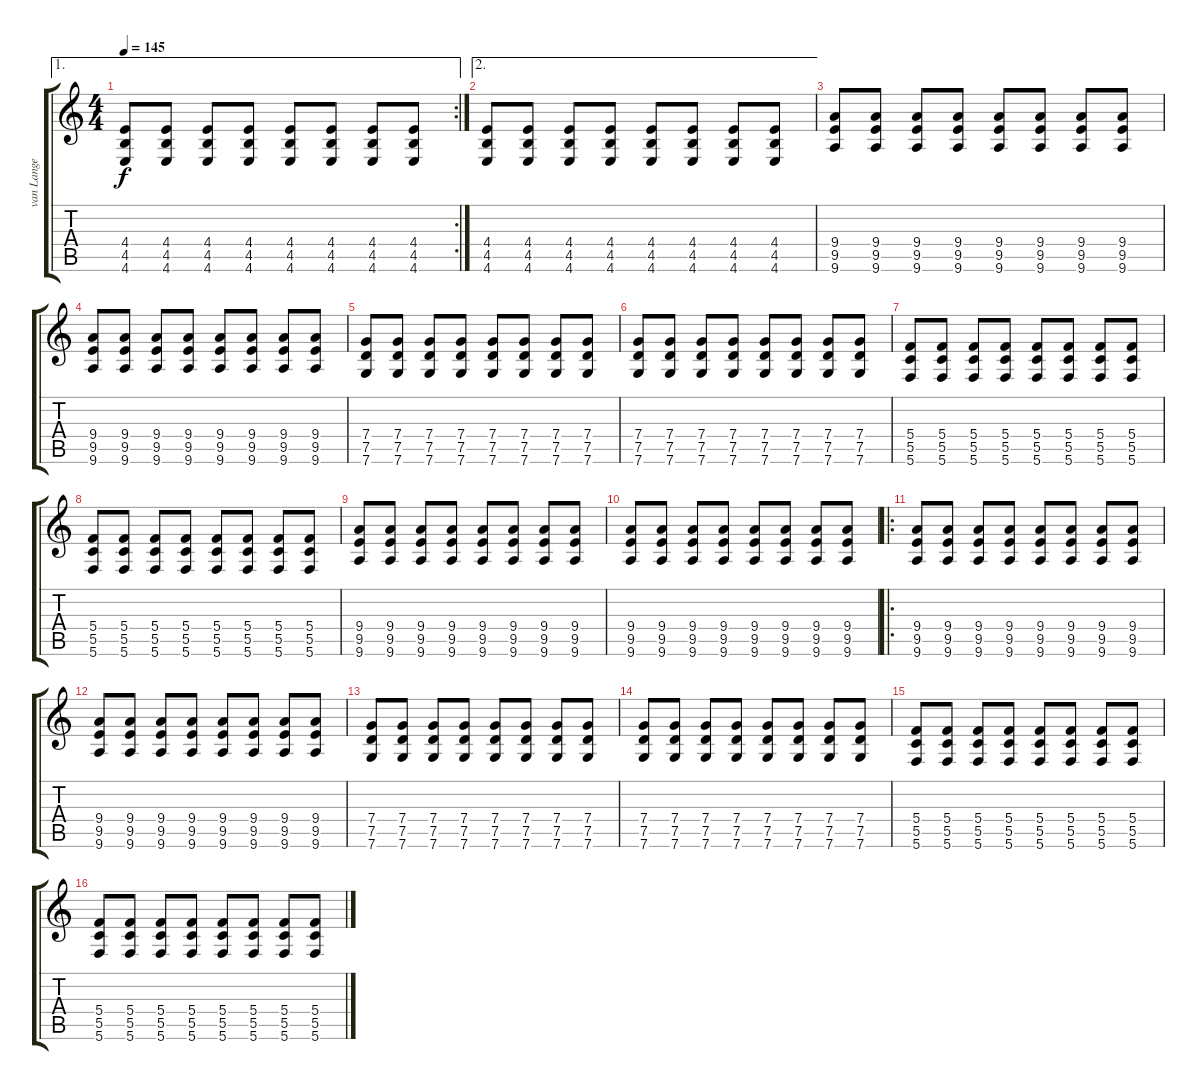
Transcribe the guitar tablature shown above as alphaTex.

\track ("van Lange (Gitarre)" "van Lange ") {instrument distortionguitar}
\staff {score tabs}
\tuning (D4 A3 F3 C3 G2 C2) {hide}
\ae 1
\rc 2
\ts (4 4)
\tempo 145
\clef g2
\ks c
(4.4 4.5 4.6).8{dy f} (4.4 4.5 4.6).8 (4.4 4.5 4.6).8 (4.4 4.5 4.6).8 (4.4 4.5 4.6).8 (4.4 4.5 4.6).8 (4.4 4.5 4.6).8 (4.4 4.5 4.6).8 |
\ae 2
(4.4 4.5 4.6).8 (4.4 4.5 4.6).8 (4.4 4.5 4.6).8 (4.4 4.5 4.6).8 (4.4 4.5 4.6).8 (4.4 4.5 4.6).8 (4.4 4.5 4.6).8 (4.4 4.5 4.6).8 |
(9.4 9.5 9.6).8 (9.4 9.5 9.6).8 (9.4 9.5 9.6).8 (9.4 9.5 9.6).8 (9.4 9.5 9.6).8 (9.4 9.5 9.6).8 (9.4 9.5 9.6).8 (9.4 9.5 9.6).8 |
(9.4 9.5 9.6).8 (9.4 9.5 9.6).8 (9.4 9.5 9.6).8 (9.4 9.5 9.6).8 (9.4 9.5 9.6).8 (9.4 9.5 9.6).8 (9.4 9.5 9.6).8 (9.4 9.5 9.6).8 |
(7.4 7.5 7.6).8 (7.4 7.5 7.6).8 (7.4 7.5 7.6).8 (7.4 7.5 7.6).8 (7.4 7.5 7.6).8 (7.4 7.5 7.6).8 (7.4 7.5 7.6).8 (7.4 7.5 7.6).8 |
(7.4 7.5 7.6).8 (7.4 7.5 7.6).8 (7.4 7.5 7.6).8 (7.4 7.5 7.6).8 (7.4 7.5 7.6).8 (7.4 7.5 7.6).8 (7.4 7.5 7.6).8 (7.4 7.5 7.6).8 |
(5.4 5.5 5.6).8 (5.4 5.5 5.6).8 (5.4 5.5 5.6).8 (5.4 5.5 5.6).8 (5.4 5.5 5.6).8 (5.4 5.5 5.6).8 (5.4 5.5 5.6).8 (5.4 5.5 5.6).8 |
(5.4 5.5 5.6).8 (5.4 5.5 5.6).8 (5.4 5.5 5.6).8 (5.4 5.5 5.6).8 (5.4 5.5 5.6).8 (5.4 5.5 5.6).8 (5.4 5.5 5.6).8 (5.4 5.5 5.6).8 |
(9.4 9.5 9.6).8 (9.4 9.5 9.6).8 (9.4 9.5 9.6).8 (9.4 9.5 9.6).8 (9.4 9.5 9.6).8 (9.4 9.5 9.6).8 (9.4 9.5 9.6).8 (9.4 9.5 9.6).8 |
(9.4 9.5 9.6).8 (9.4 9.5 9.6).8 (9.4 9.5 9.6).8 (9.4 9.5 9.6).8 (9.4 9.5 9.6).8 (9.4 9.5 9.6).8 (9.4 9.5 9.6).8 (9.4 9.5 9.6).8 |
\ro
(9.4 9.5 9.6).8 (9.4 9.5 9.6).8 (9.4 9.5 9.6).8 (9.4 9.5 9.6).8 (9.4 9.5 9.6).8 (9.4 9.5 9.6).8 (9.4 9.5 9.6).8 (9.4 9.5 9.6).8 |
(9.4 9.5 9.6).8 (9.4 9.5 9.6).8 (9.4 9.5 9.6).8 (9.4 9.5 9.6).8 (9.4 9.5 9.6).8 (9.4 9.5 9.6).8 (9.4 9.5 9.6).8 (9.4 9.5 9.6).8 |
(7.4 7.5 7.6).8 (7.4 7.5 7.6).8 (7.4 7.5 7.6).8 (7.4 7.5 7.6).8 (7.4 7.5 7.6).8 (7.4 7.5 7.6).8 (7.4 7.5 7.6).8 (7.4 7.5 7.6).8 |
(7.4 7.5 7.6).8 (7.4 7.5 7.6).8 (7.4 7.5 7.6).8 (7.4 7.5 7.6).8 (7.4 7.5 7.6).8 (7.4 7.5 7.6).8 (7.4 7.5 7.6).8 (7.4 7.5 7.6).8 |
(5.4 5.5 5.6).8 (5.4 5.5 5.6).8 (5.4 5.5 5.6).8 (5.4 5.5 5.6).8 (5.4 5.5 5.6).8 (5.4 5.5 5.6).8 (5.4 5.5 5.6).8 (5.4 5.5 5.6).8 |
(5.4 5.5 5.6).8 (5.4 5.5 5.6).8 (5.4 5.5 5.6).8 (5.4 5.5 5.6).8 (5.4 5.5 5.6).8 (5.4 5.5 5.6).8 (5.4 5.5 5.6).8 (5.4 5.5 5.6).8
